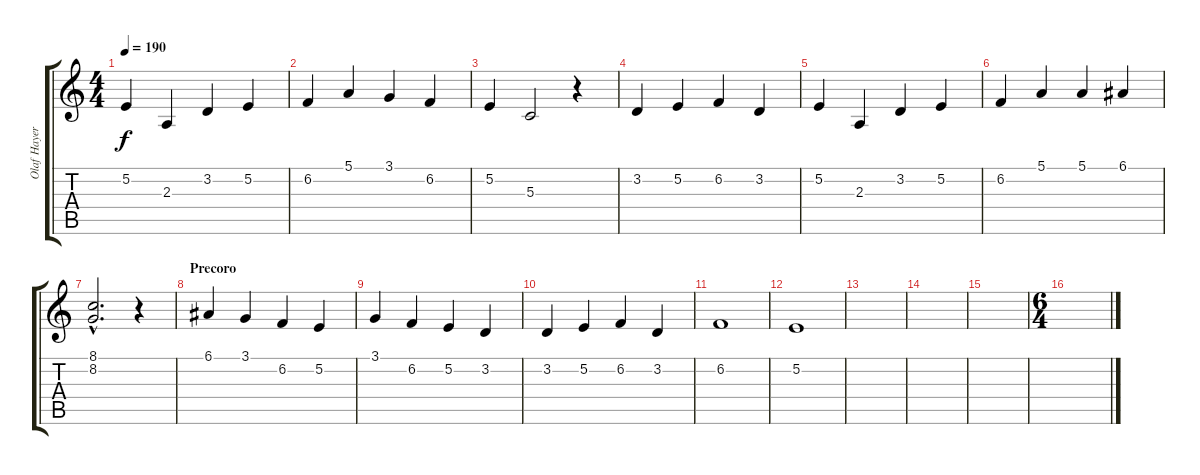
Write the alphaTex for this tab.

\track ("Olaf Hayer" "Olaf Hayer") {instrument lead1square}
\staff {score tabs}
\tuning (E4 B3 G3 D3 A2 E2) {hide}
\ts (4 4)
\tempo 190
\clef g2
\ks c
5.2.4{dy f} 2.3.4 3.2.4 5.2.4 |
6.2.4 5.1.4 3.1.4 6.2.4 |
5.2.4 5.3.2 r.4 |
3.2.4 5.2.4 6.2.4 3.2.4 |
5.2.4 2.3.4 3.2.4 5.2.4 |
6.2.4 5.1.4 5.1.4 6.1.4 |
(8.1{hac} 8.2{hac}).2{d} r.4 |
\section ("" "Precoro")
6.1.4 3.1.4 6.2.4 5.2.4 |
3.1.4 6.2.4 5.2.4 3.2.4 |
3.2.4 5.2.4 6.2.4 3.2.4 |
6.2.1 |
5.2.1 |
\section ("" "")
|
|
|
\ts (6 4)
